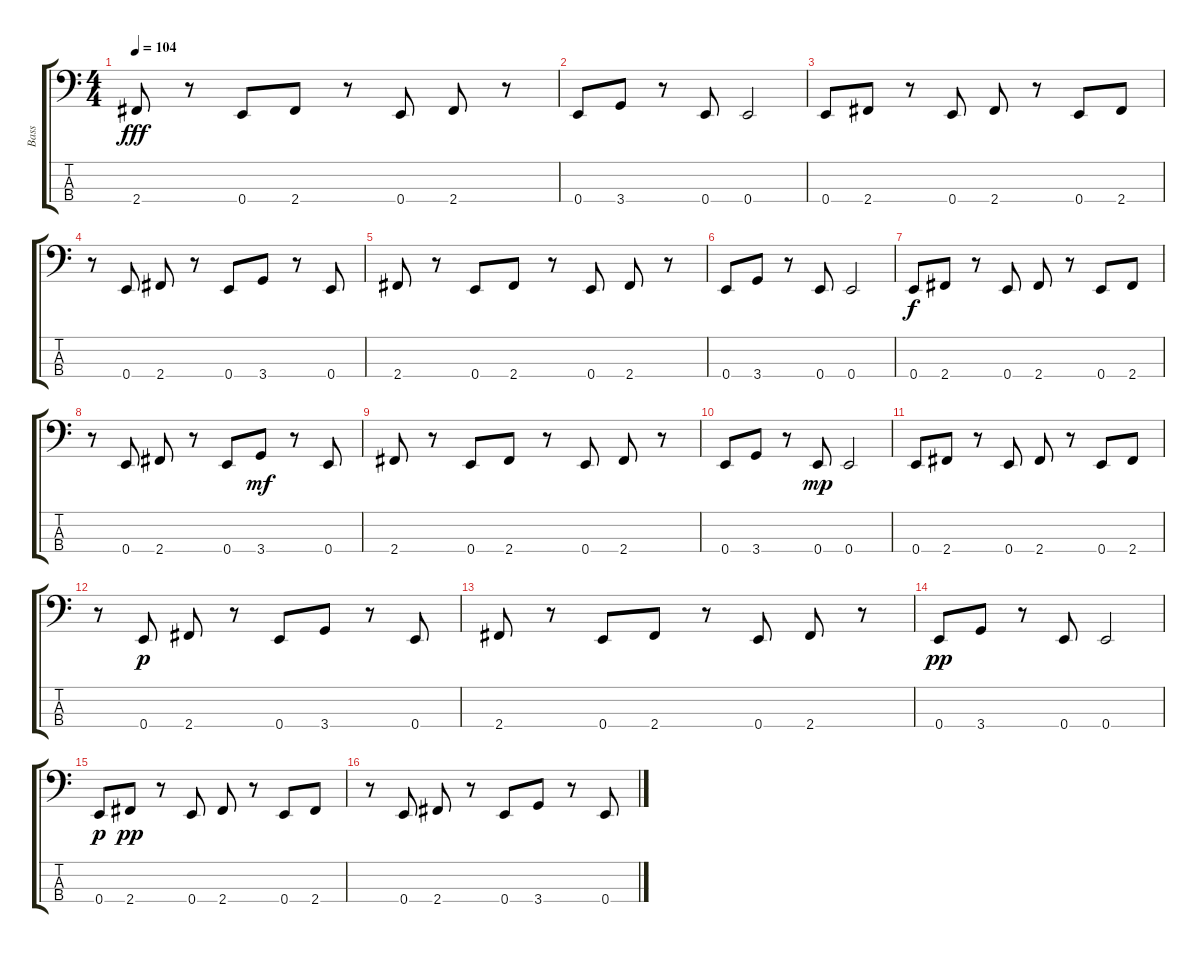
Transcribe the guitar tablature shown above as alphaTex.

\track ("Bass" "Bass") {instrument electricbasspick}
\staff {score tabs}
\tuning (G2 D2 A1 E1) {hide}
\ts (4 4)
\tempo 104
\clef f4
\ks c
2.4.8{dy fff} r.8 0.4.8 2.4.8 r.8 0.4.8 2.4.8 r.8 |
0.4.8 3.4.8 r.8 0.4.8 0.4.2 |
0.4.8 2.4.8 r.8 0.4.8 2.4.8 r.8 0.4.8 2.4.8 |
r.8 0.4.8 2.4.8 r.8 0.4.8 3.4.8 r.8 0.4.8 |
2.4.8 r.8 0.4.8 2.4.8 r.8 0.4.8 2.4.8 r.8 |
0.4.8 3.4.8 r.8 0.4.8 0.4.2 |
0.4.8{dy f} 2.4.8 r.8 0.4.8 2.4.8 r.8 0.4.8 2.4.8 |
r.8 0.4.8 2.4.8 r.8 0.4.8 3.4.8{dy mf} r.8 0.4.8 |
2.4.8 r.8 0.4.8 2.4.8 r.8 0.4.8 2.4.8 r.8 |
0.4.8 3.4.8 r.8 0.4.8{dy mp} 0.4.2 |
0.4.8 2.4.8 r.8 0.4.8 2.4.8 r.8 0.4.8 2.4.8 |
r.8 0.4.8{dy p} 2.4.8 r.8 0.4.8 3.4.8 r.8 0.4.8 |
2.4.8 r.8 0.4.8 2.4.8 r.8 0.4.8 2.4.8 r.8 |
0.4.8{dy pp} 3.4.8 r.8 0.4.8 0.4.2 |
0.4.8{dy p} 2.4.8{dy pp} r.8 0.4.8 2.4.8 r.8 0.4.8 2.4.8 |
r.8 0.4.8 2.4.8 r.8 0.4.8 3.4.8 r.8 0.4.8
